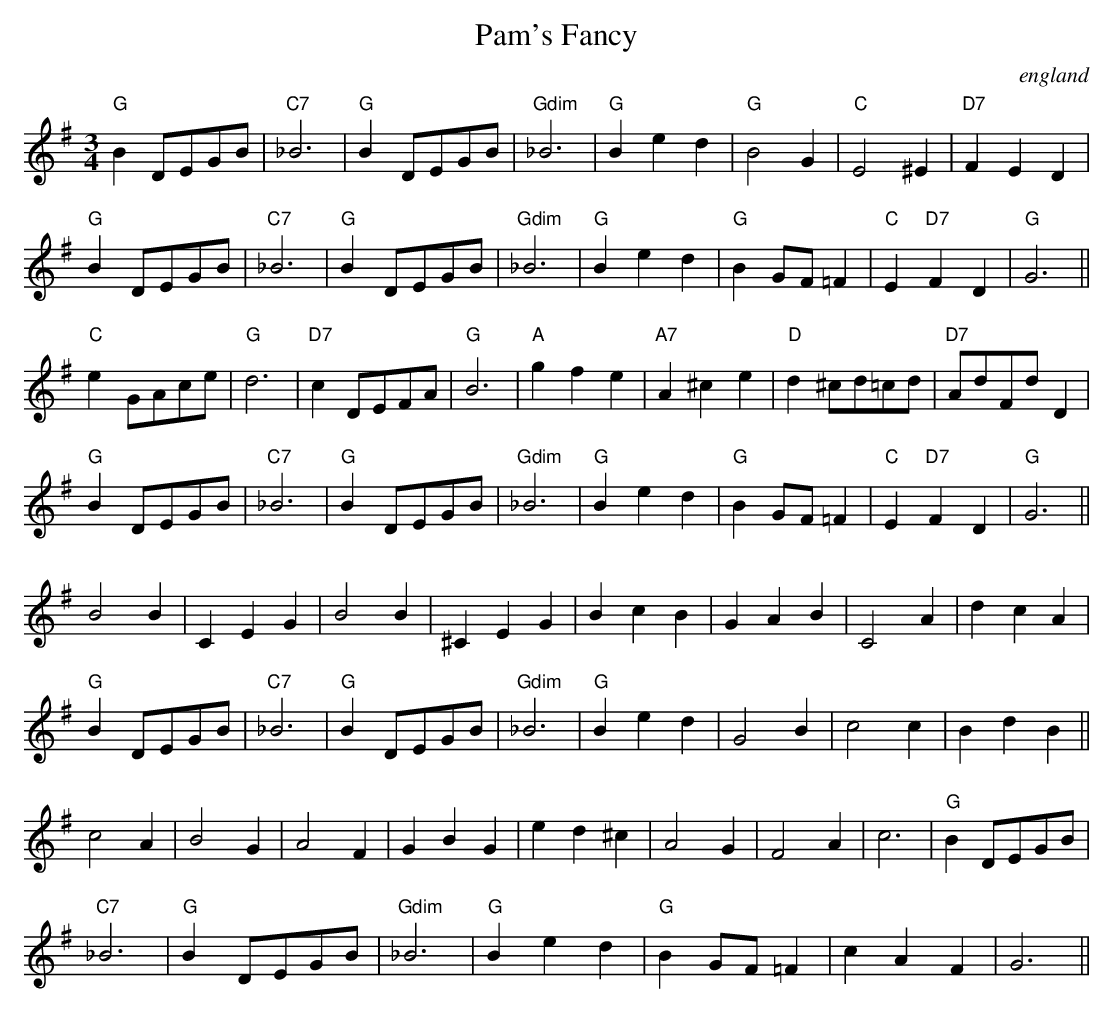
X:1
T:Pam's Fancy
O:england
M:3/4
L:1/4
K:G
"G"BD/2E/2G/2B/2|"C7"_B3|"G"BD/2E/2G/2B/2|"Gdim"_B3|"G"Bed|"G"B2G|"C"E2^E|\
"D7"FED|
"G"BD/2E/2G/2B/2|"C7"_B3|"G"BD/2E/2G/2B/2|"Gdim"_B3|"G"Bed|"G"BG/2F/2=F|\
"C"E"D7"FD|"G"G3||
"C"eG/2A/2c/2e/2|"G"d3|"D7"cD/2E/2F/2A/2|"G"B3|"A"gfe|"A7"A^ce|\
"D"d^c/2d/2=c/2d/2|"D7"A/2d/2F/2d/2D|
"G"BD/2E/2G/2B/2|"C7"_B3|"G"BD/2E/2G/2B/2|"Gdim"_B3|"G"Bed|"G"BG/2F/2=F|\
"C"E"D7"FD|"G"G3||
B2B|CEG|B2B|^CEG|BcB|GAB|C2A|dcA|
"G"BD/2E/2G/2B/2|"C7"_B3|"G"BD/2E/2G/2B/2|"Gdim"_B3|"G"Bed|G2B|c2c|BdB||
c2A|B2G|A2F|GBG|ed^c|A2G|F2A|c3|"G"BD/2E/2G/2B/2|
"C7"_B3|"G"BD/2E/2G/2B/2|"Gdim"_B3|"G"Bed|"G"BG/2F/2=F|cAF|G3||
